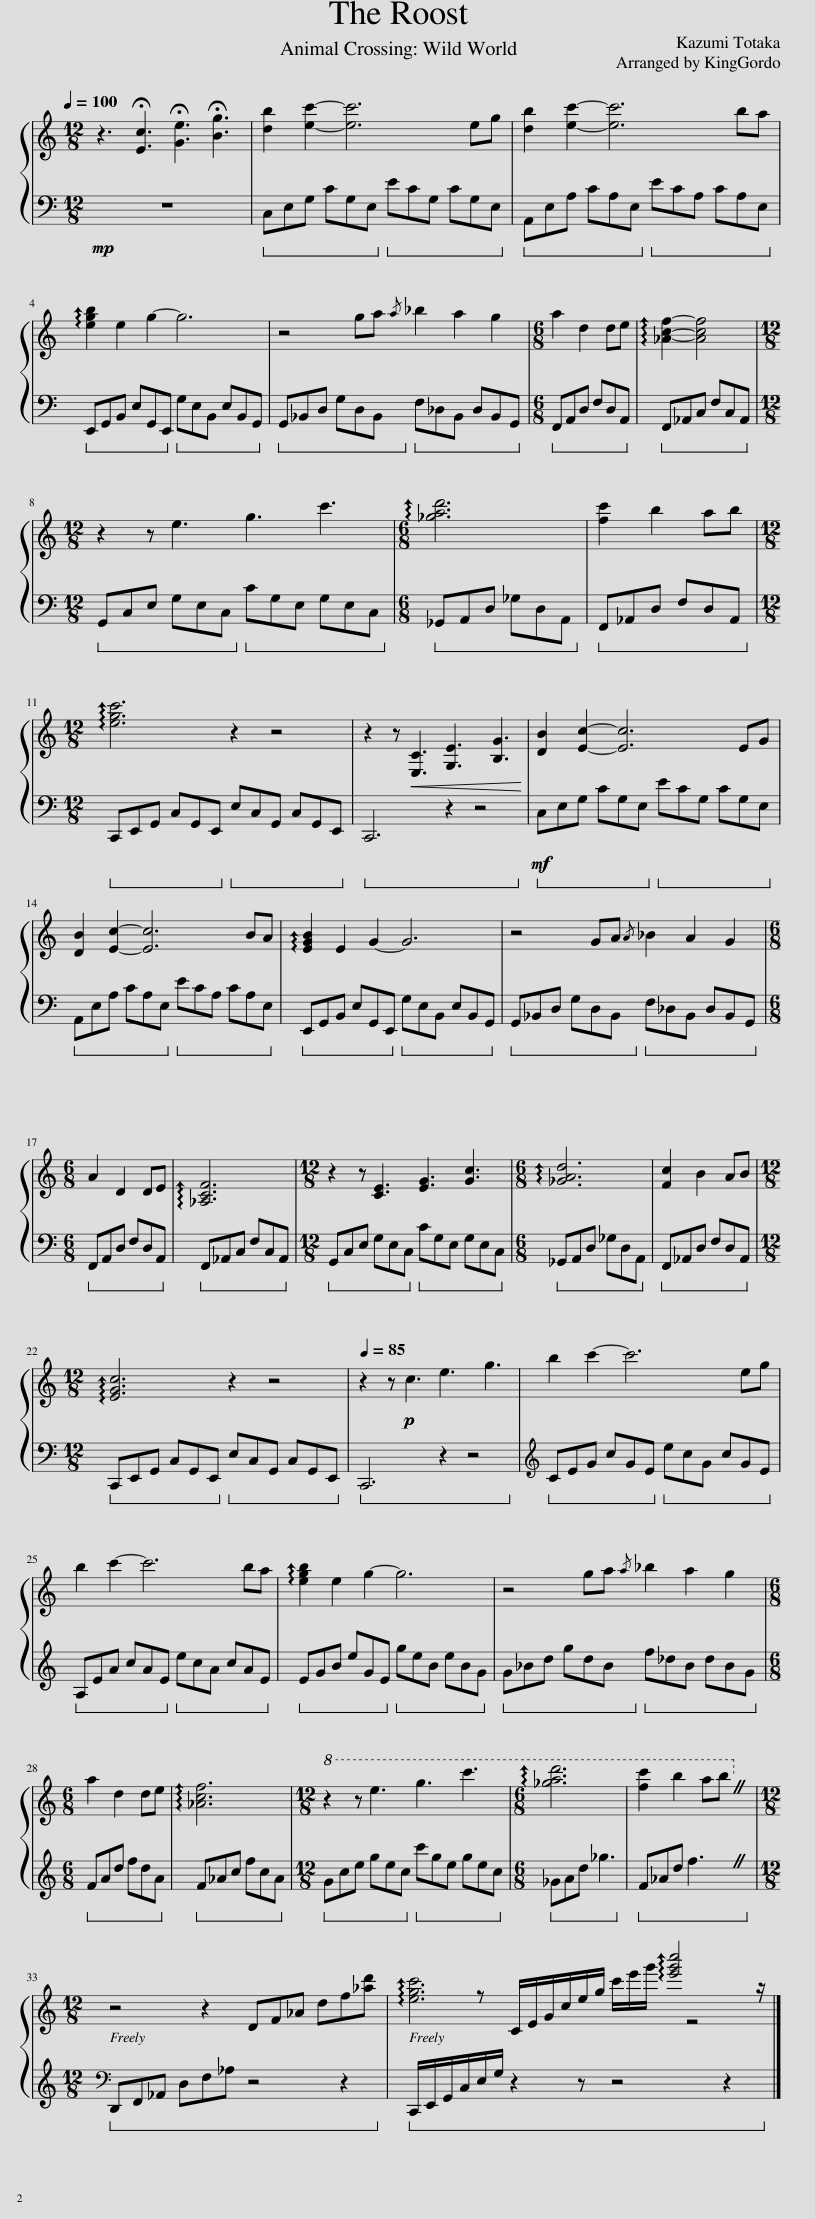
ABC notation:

X:1
%%score { ( 1 3 ) | 2 }
L:1/8
Q:1/4=100
M:12/8
I:linebreak $
K:C
V:1 treble
V:3 treble
V:2 bass
V:1
 z3[Q:1/4=70] !fermata![Ec]3[Q:1/4=60] !fermata![Ge]3[Q:1/4=40] !fermata![Bg]3 |[Q:1/4=100] [db]2 [ec']2- [ec']6 eg | [db]2 [ec']2- [ec']6 ba |$ !arpeggio![egb]2 e2 g2- g6 | z4 ga{/a} _b2 a2 g2 | %5
[M:6/8] a2 d2 de | !arpeggio![_Acf]2- [Acf]4 |$[M:12/8] z2 z e3 g3 c'3 |[M:6/8] !arpeggio![_gad']6 | [fc']2 b2 ab |$ %10
[M:12/8] !arpeggio![egc']6 z2 z4 | z2 z!<(! [E,C]3 [G,E]3 [B,G]3!<)! | [DB]2 [Ec]2- [Ec]6 EG |$ [DB]2 [Ec]2- [Ec]6 BA | !arpeggio![EGB]2 E2 G2- G6 | %15
 z4 GA{/A} _B2 A2 G2 |$[M:6/8] A2 D2 DE | !arpeggio![_A,CF]6 |[M:12/8] z2 z [CE]3 [EG]3 [Gc]3 |[M:6/8] !arpeggio![_GAd]6 | %20
 [Fc]2 B2 AB |$[M:12/8] !arpeggio![EGc]6 z2 z4 |[Q:1/4=85] z2 z!p! c3 e3 g3 | b2 c'2- c'6 eg |$ b2 c'2- c'6 ba | %25
 !arpeggio![egb]2 e2 g2- g6 | z4 ga{/a} _b2 a2 g2 |$[M:6/8] a2 d2 de | !arpeggio![_Acf]6 |[M:12/8][Q:1/4=80]!8va(! z2 z e'3 g'3 c''3 | %30
[M:6/8] !arpeggio![_g'a'd'']6 | [f'c'']2[Q:1/4=70] b'2 a'[Q:1/4=40]b'!8va)! |$[M:12/8][Q:1/4=140] z4[Q:1/4=90] z2 DF_A[Q:1/4=60] df[Q:1/4=20][_ad'][Q:1/4=100][Q:1/4=80] |[Q:1/4=100] x2 z[Q:1/4=90] C/E/G/c/[Q:1/4=80]e/g/[Q:1/4=40] c'/[Q:1/4=30]e'/g'/[Q:1/4=80] !arpeggio![e'g'c'']4 z/ |] %34
V:2
!mp! z12 |!ped! C,E,G, CG,E,!ped-up!!ped! ECG, CG,E,!ped-up! |!ped! A,,E,A, CA,E,!ped-up!!ped! ECA, CA,E,!ped-up! |$!ped! E,,G,,B,, E,G,,E,,!ped-up!!ped! G,E,B,, E,B,,G,,!ped-up! |!ped! G,,_B,,D, G,D,B,,!ped-up!!ped! F,_D,B,, D,B,,G,,!ped-up! | %5
[M:6/8]!ped! F,,A,,D, F,D,A,,!ped-up! |!ped! F,,_A,,C, F,C,A,,!ped-up! |$[M:12/8]!ped! G,,C,E, G,E,C,!ped-up!!ped! CG,E, G,E,C,!ped-up! |[M:6/8]!ped! _G,,A,,D, _G,D,A,,!ped-up! |!ped! F,,_A,,D, F,D,A,,!ped-up! |$ %10
[M:12/8]!ped! C,,E,,G,, C,G,,E,,!ped-up!!ped! E,C,G,, C,G,,E,,!ped-up! |!ped! C,,6 z2 z4!ped-up! |!mf!!ped! C,E,G, CG,E,!ped-up!!ped! ECG, CG,E,!ped-up! |$!ped! A,,E,A, CA,E,!ped-up!!ped! ECA, CA,E,!ped-up! |!ped! E,,G,,B,, E,G,,E,,!ped-up!!ped! G,E,B,, E,B,,G,,!ped-up! | %15
!ped! G,,_B,,D, G,D,B,,!ped-up!!ped! F,_D,B,, D,B,,G,,!ped-up! |$[M:6/8]!ped! F,,A,,D, F,D,A,,!ped-up! |!ped! F,,_A,,C, F,C,A,,!ped-up! |[M:12/8]!ped! G,,C,E, G,E,C,!ped-up!!ped! CG,E, G,E,C,!ped-up! |[M:6/8]!ped! _G,,A,,D, _G,D,A,,!ped-up! | %20
!ped! F,,_A,,D, F,D,A,,!ped-up! |$[M:12/8]!ped! C,,E,,G,, C,G,,E,,!ped-up!!ped! E,C,G,, C,G,,E,,!ped-up! |!ped! C,,6 z2 z4!ped-up! |[K:treble]!ped! CEG cGE!ped-up!!ped! ecG cGE!ped-up! |$!ped! A,EA cAE!ped-up!!ped! ecA cAE!ped-up! | %25
!ped! EGB eGE!ped-up!!ped! geB eBG!ped-up! |!ped! G_Bd gdB!ped-up!!ped! f_dB dBG!ped-up! |$[M:6/8]!ped! FAd fdA!ped-up! |!ped! F_Ac fcA!ped-up! |[M:12/8]!ped! Gce gec!ped-up!!ped! c'ge gec!ped-up! | %30
[M:6/8]!ped! _GAd _g3!ped-up! |!ped! F_Ad f3!ped-up! |$[M:12/8][K:bass]!ped! D,,F,,_A,, D,F,_A, z4 z2!ped-up! |!ped! C,,/E,,/G,,/C,/E,/G,/ z2 z z4 z2!ped-up! |] %34
V:3
 x12 | x12 | x12 |$ x12 | x12 | %5
[M:6/8] x6 | x6 |$[M:12/8] x12 |[M:6/8] x6 | x6 |$ %10
[M:12/8] x12 | x12 | x12 |$ x12 | x12 | %15
 x12 |$[M:6/8] x6 | x6 |[M:12/8] x12 |[M:6/8] x6 | %20
 x6 |$[M:12/8] x12 | x12 | x12 |$ x12 | %25
 x12 | x12 |$[M:6/8] x6 | x6 |[M:12/8]!8va(! x12 | %30
[M:6/8] x6 | x6!8va)! |$[M:12/8] x12 | !arpeggio![egc']6 x2 z4 |] %34
